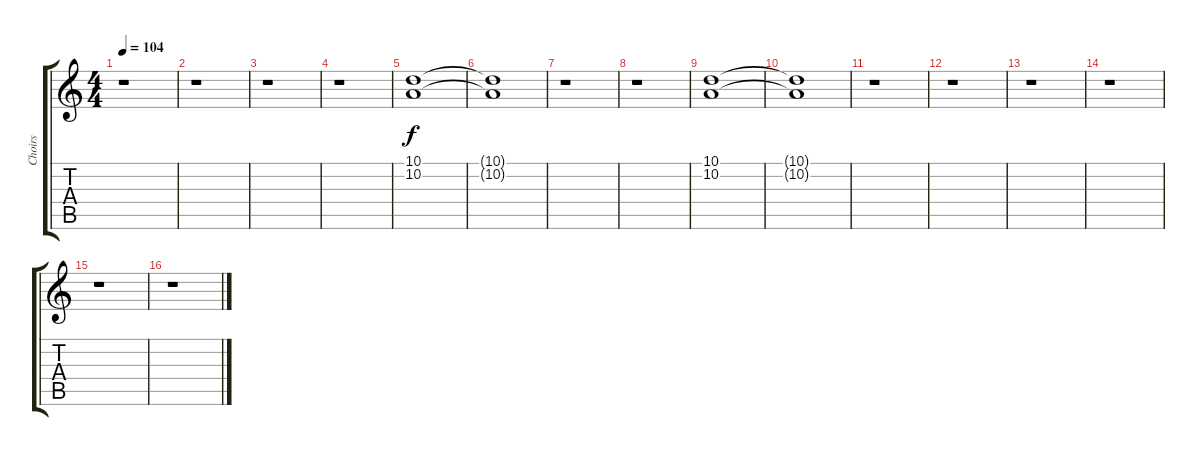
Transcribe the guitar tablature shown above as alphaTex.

\track ("Choirs" "Choirs") {instrument choiraahs}
\staff {score tabs}
\tuning (E4 B3 G3 D3 A2 E2) {hide}
\ts (4 4)
\tempo 104
\clef g2
\ks c
r.1{dy f} |
r.1 |
r.1 |
r.1 |
(10.1 10.2).1 |
(10.1{t} 10.2{t}).1 |
r.1 |
r.1 |
(10.1 10.2).1 |
(10.1{t} 10.2{t}).1 |
r.1 |
r.1 |
r.1 |
r.1 |
r.1 |
r.1
